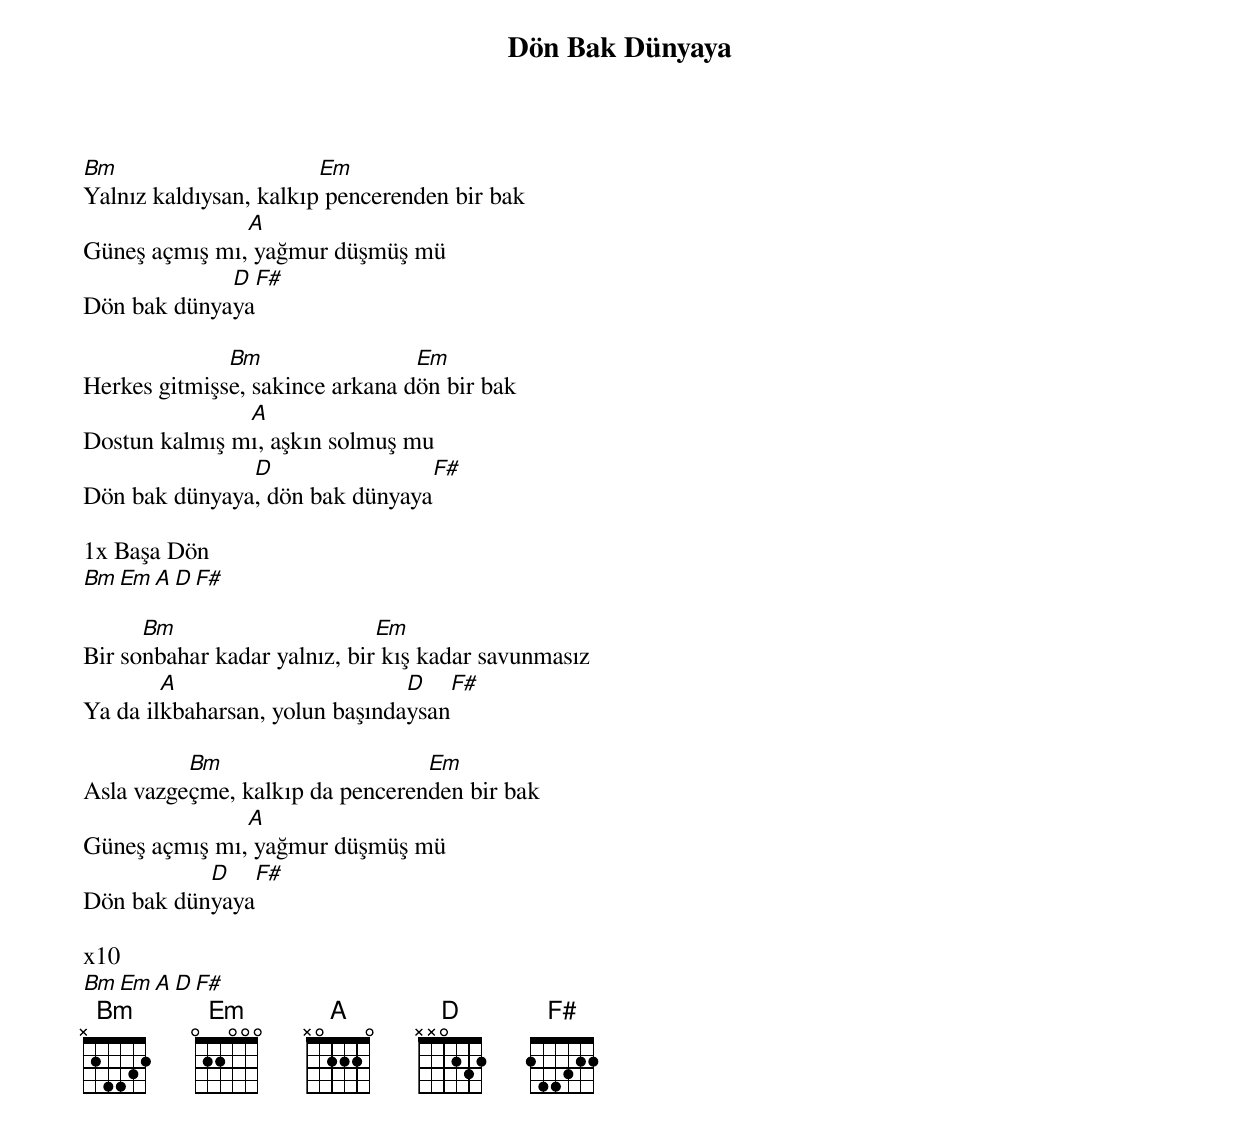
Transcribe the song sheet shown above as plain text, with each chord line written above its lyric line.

{title: Dön Bak Dünyaya}
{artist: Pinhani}

Bm                      Em
Yalnız kaldıysan, kalkıp pencerenden bir bak
               A
Güneş açmış mı, yağmur düşmüş mü
             D  F#
Dön bak dünyaya

              Bm                 Em
Herkes gitmişse, sakince arkana dön bir bak
               A
Dostun kalmış mı, aşkın solmuş mu
               D                 F#
Dön bak dünyaya, dön bak dünyaya

1x Başa Dön
Bm  Em   A   D  F#

      Bm                      Em
Bir sonbahar kadar yalnız, bir kış kadar savunmasız
        A                       D     F#
Ya da ilkbaharsan, yolun başındaysan

          Bm                     Em
Asla vazgeçme, kalkıp da pencerenden bir bak
               A
Güneş açmış mı, yağmur düşmüş mü
           D     F#
Dön bak dünyaya

x10
Bm  Em  A  D  F#
